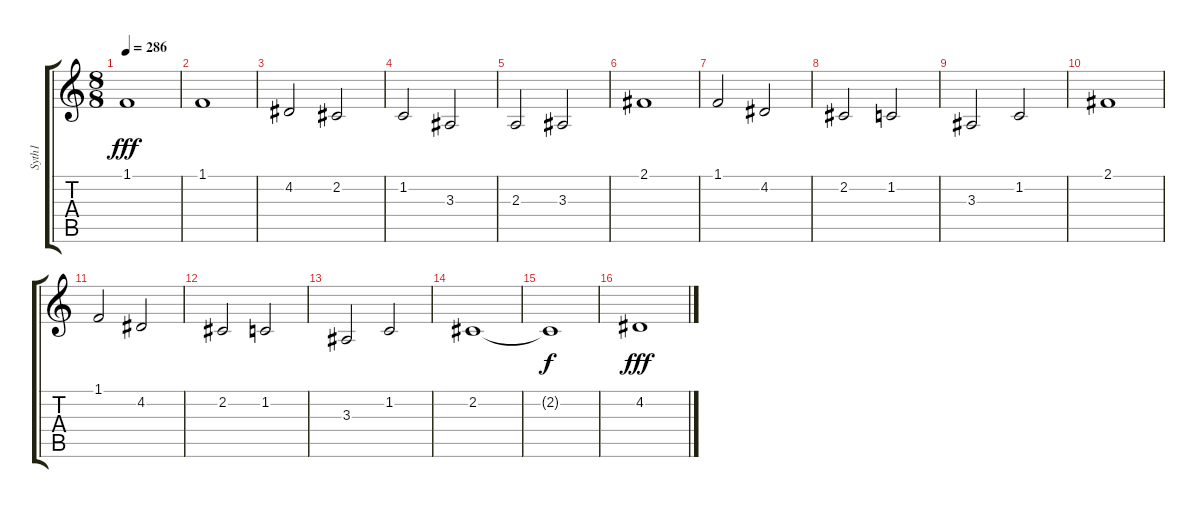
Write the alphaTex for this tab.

\track ("Syth1" "Syth1") {instrument fx4atmosphere}
\staff {score tabs}
\tuning (E4 B3 G3 D3 A2 E2) {hide}
\ts (8 8)
\tempo 286
\clef g2
\ks c
1.1.1{dy fff} |
1.1.1 |
4.2.2 2.2.2 |
1.2.2 3.3.2 |
2.3.2 3.3.2 |
2.1.1 |
1.1.2 4.2.2 |
2.2.2 1.2.2 |
3.3.2 1.2.2 |
2.1.1 |
1.1.2 4.2.2 |
2.2.2 1.2.2 |
3.3.2 1.2.2 |
2.2.1 |
2.2{t}.1{dy f} |
4.2.1{dy fff}
